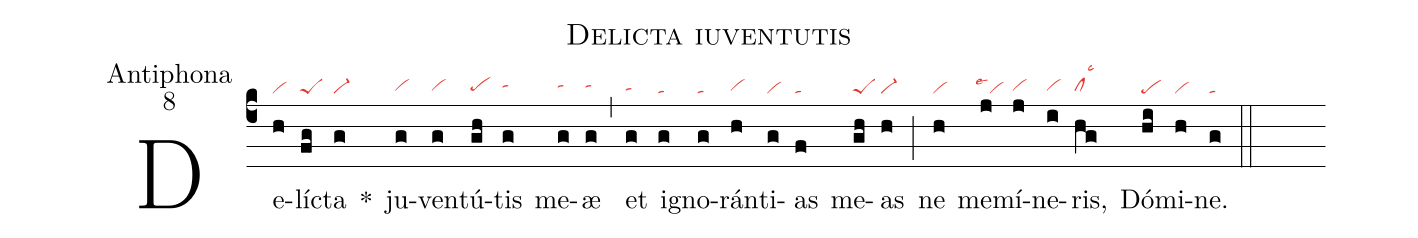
name: Delicta iuventutis;
office-part: Antiphona;
mode: 8;
nabc-lines: 1;
%%
(c4)De(h|vi)líc(fg|peS)ta(g|vi-) <sp>*</sp>()
ju(g|vihg)ven(g|vihg)tú(gh|pehg)tis(g|tahh) me(g|tahh)æ(g|tahh) (,)
et(g|tahg) i(g|ta)gno(g|ta)rán(h|vihg)ti(g|vi)as(f|ta) me(gh|peS)as(h|vi-) (;)
ne(h|vi) me(j|`vilse1)mí(j|vihg)ne(i|vihg)ris,(hg|clhglsc3) Dó(hi|pe)mi(h|vi)ne.(g|ta) (::)
